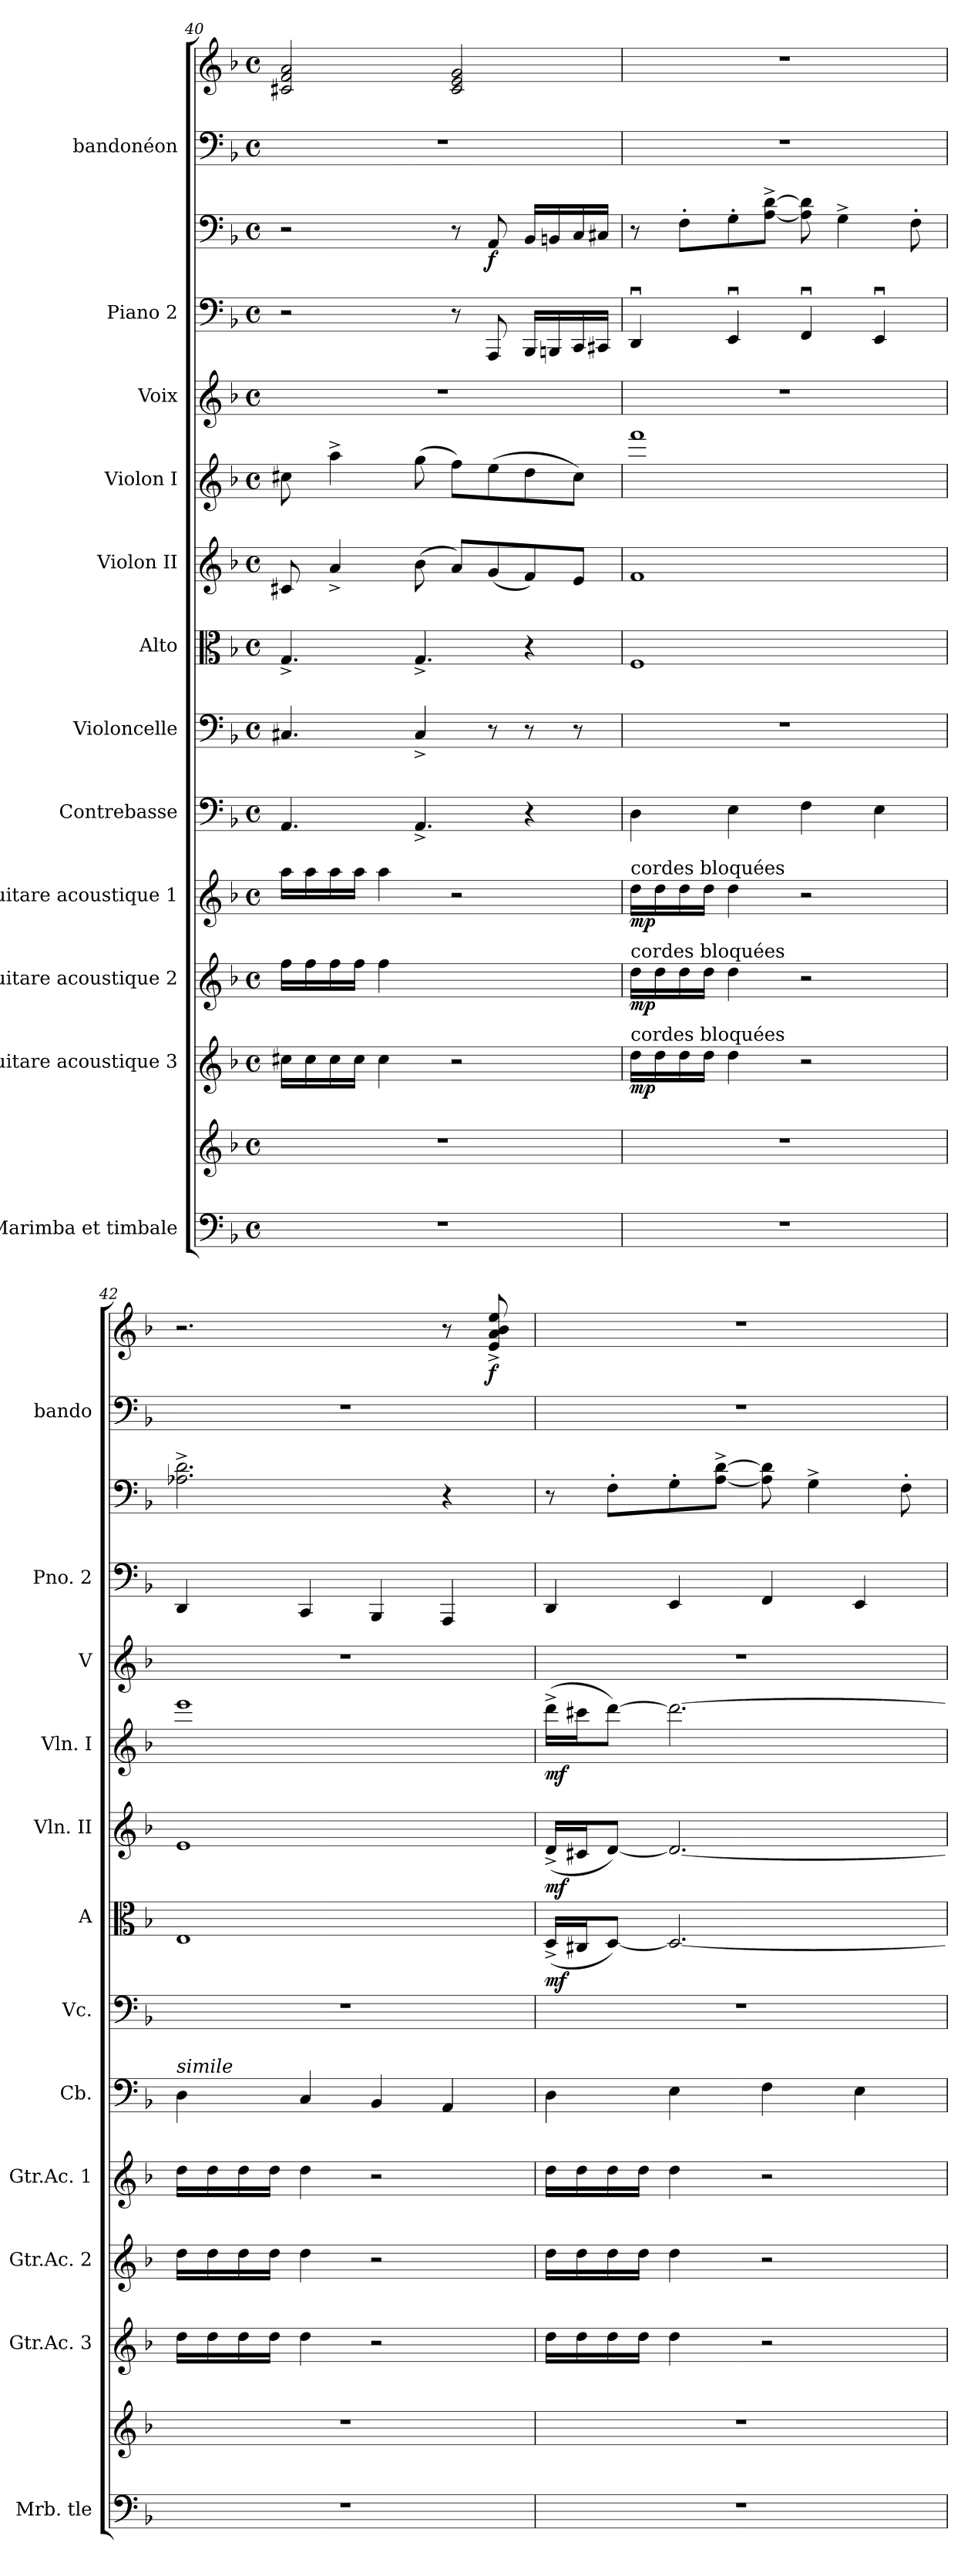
**kern	**kern	**kern	**dynam	**kern	**dynam	**kern	**dynam	**kern	**kern	**kern	**dynam	**kern	**dynam	**kern	**dynam	**kern	**kern	**kern	**dynam	**kern	**kern	**dynam
*part12	*part12	*part11	*part11	*part10	*part10	*part9	*part9	*part8	*part7	*part6	*part6	*part5	*part5	*part4	*part4	*part3	*part2	*part2	*part2	*part1	*part1	*part1
*staff15	*staff14	*staff13	*staff13	*staff12	*staff12	*staff11	*staff11	*staff10	*staff9	*staff8	*staff8	*staff7	*staff7	*staff6	*staff6	*staff5	*staff4	*staff3	*staff3/4	*staff2	*staff1	*staff1/2
*I"Marimba et timbale	*	*I"Guitare acoustique 3	*	*I"Guitare acoustique 2	*	*I"Guitare acoustique 1	*	*I"Contrebasse	*I"Violoncelle	*I"Alto	*	*I"Violon II	*	*I"Violon I	*	*I"Voix	*I"Piano 2	*	*	*I"bandonéon	*	*
*I'Mrb. tle	*	*I'Gtr.Ac. 3	*	*I'Gtr.Ac. 2	*	*I'Gtr.Ac. 1	*	*I'Cb.	*I'Vc.	*I'A	*	*I'Vln. II	*	*I'Vln. I	*	*I'V	*I'Pno. 2	*	*	*I'bando	*	*
*clefF4	*clefG2	*clefG2	*	*clefG2	*	*clefG2	*	*clefF4	*clefF4	*clefC3	*	*clefG2	*	*clefG2	*	*clefG2	*clefF4	*clefF4	*	*clefF4	*clefG2	*
*	*	*ITrd7c12	*	*ITrd7c12	*	*ITrd7c12	*	*ITrd7c12	*	*	*	*	*	*	*	*	*	*	*	*	*	*
*k[b-]	*k[b-]	*k[b-]	*	*k[b-]	*	*k[b-]	*	*k[b-]	*k[b-]	*k[b-]	*	*k[b-]	*	*k[b-]	*	*k[b-]	*k[b-]	*k[b-]	*	*k[b-]	*k[b-]	*
*d:	*d:	*d:	*	*d:	*	*d:	*	*d:	*d:	*d:	*	*d:	*	*d:	*	*d:	*d:	*d:	*	*d:	*d:	*
*M4/4	*M4/4	*M4/4	*	*M4/4	*	*M4/4	*	*M4/4	*M4/4	*M4/4	*	*M4/4	*	*M4/4	*	*M4/4	*M4/4	*M4/4	*	*M4/4	*M4/4	*
*met(c)	*met(c)	*met(c)	*	*met(c)	*	*met(c)	*	*met(c)	*met(c)	*met(c)	*	*met(c)	*	*met(c)	*	*met(c)	*met(c)	*met(c)	*	*met(c)	*met(c)	*
=40	=40	=40	=40	=40	=40	=40	=40	=40	=40	=40	=40	=40	=40	=40	=40	=40	=40	=40	=40	=40	=40	=40
1r	1r	16c#X\LL	.	16f\LL	.	16a\LL	.	4.AAA/	4.C#X/	4.G^</	.	8c#X/	.	8cc#X\	.	1r	2r	2r	.	1r	2c#X/ 2f/ 2a/	.
.	.	16c#\	.	16f\	.	16a\	.	.	.	.	.	.	.	.	.	.	.	.	.	.	.	.
.	.	16c#\	.	16f\	.	16a\	.	.	.	.	.	4a^</	.	4aa^>\	.	.	.	.	.	.	.	.
.	.	16c#\JJ	.	16f\JJ	.	16a\JJ	.	.	.	.	.	.	.	.	.	.	.	.	.	.	.	.
.	.	4c#\	.	4f\	.	4a\	.	.	.	.	.	.	.	.	.	.	.	.	.	.	.	.
.	.	.	.	.	.	.	.	4.AAA^</	4C#^</	4.G^</	.	(>8b-\	.	(>8gg\	.	.	.	.	.	.	.	.
.	.	2r	.	2ryy	.	2r	.	.	.	.	.	8a/L)	.	8ff\L)	.	.	8r	8r	.	.	2c#/Z 2e/Z 2g/Z	.
!	!	!	!	!	!	!	!	!	!	!	!	!	!	!	!	!	!	!	!LO:DY:b	!	!	!
.	.	.	.	.	.	.	.	.	8r	.	.	(<8g/	.	(>8ee\	.	.	8AAA/	8AA/	f	.	.	.
.	.	.	.	.	.	.	.	4r	8r	4r	.	8f/)	.	8dd\	.	.	16BBB-/LL	16BB-/LL	.	.	.	.
.	.	.	.	.	.	.	.	.	.	.	.	.	.	.	.	.	16BBBn/	16BBn/	.	.	.	.
.	.	.	.	.	.	.	.	.	8r	.	.	8e/J	.	8cc#\J)	.	.	16CC/	16C/	.	.	.	.
.	.	.	.	.	.	.	.	.	.	.	.	.	.	.	.	.	16CC#X/JJ	16C#X/JJ	.	.	.	.
!!LO:PB:g=z
=41	=41	=41	=41	=41	=41	=41	=41	=41	=41	=41	=41	=41	=41	=41	=41	=41	=41	=41	=41	=41	=41	=41
!	!	!	!	!	!	!LO:TX:a:t=cordes bloquées	!	!	!	!	!	!	!	!	!	!	!	!	!	!	!	!
!	!	!	!	!LO:TX:a:t=cordes bloquées	!	!	!	!	!	!	!	!	!	!	!	!	!	!	!	!	!	!
!	!	!LO:TX:a:t=cordes bloquées	!	!	!	!	!	!	!	!	!	!	!	!	!	!	!	!	!	!	!	!
!	!	!	!LO:DY:b	!	!LO:DY:b	!	!LO:DY:b	!	!	!	!	!	!	!	!	!	!	!	!	!	!	!
1r	1r	16d\LL	mp	16d\LL	mp	16d\LL	mp	4DD\	1r	1F	.	1f	.	1fff	.	1r	4DDu>/	8r	.	1r	1r	.
.	.	16d\	.	16d\	.	16d\	.	.	.	.	.	.	.	.	.	.	.	.	.	.	.	.
.	.	16d\	.	16d\	.	16d\	.	.	.	.	.	.	.	.	.	.	.	8F'>\L	.	.	.	.
.	.	16d\JJ	.	16d\JJ	.	16d\JJ	.	.	.	.	.	.	.	.	.	.	.	.	.	.	.	.
.	.	4d\	.	4d\	.	4d\	.	4EE\	.	.	.	.	.	.	.	.	4EEu>/	8G'>\	.	.	.	.
.	.	.	.	.	.	.	.	.	.	.	.	.	.	.	.	.	.	[8A\^> [8d\^>J	.	.	.	.
.	.	2r	.	2r	.	2r	.	4FF\	.	.	.	.	.	.	.	.	4FFu>/	8A\] 8d\]	.	.	.	.
.	.	.	.	.	.	.	.	.	.	.	.	.	.	.	.	.	.	4G^>\	.	.	.	.
.	.	.	.	.	.	.	.	4EE\	.	.	.	.	.	.	.	.	4EEu>/	.	.	.	.	.
.	.	.	.	.	.	.	.	.	.	.	.	.	.	.	.	.	.	8F'>\	.	.	.	.
=42	=42	=42	=42	=42	=42	=42	=42	=42	=42	=42	=42	=42	=42	=42	=42	=42	=42	=42	=42	=42	=42	=42
!	!	!	!	!	!	!	!	!LO:TX:a:i:t=simile	!	!	!	!	!	!	!	!	!	!	!	!	!	!
1r	1r	16d\LL	.	16d\LL	.	16d\LL	.	4DD\	1r	1E	.	1e	.	1eee	.	1r	4DD/	2.A-X\^> 2.d\^>	.	1r	2.r	.
.	.	16d\	.	16d\	.	16d\	.	.	.	.	.	.	.	.	.	.	.	.	.	.	.	.
.	.	16d\	.	16d\	.	16d\	.	.	.	.	.	.	.	.	.	.	.	.	.	.	.	.
.	.	16d\JJ	.	16d\JJ	.	16d\JJ	.	.	.	.	.	.	.	.	.	.	.	.	.	.	.	.
.	.	4d\	.	4d\	.	4d\	.	4CC/	.	.	.	.	.	.	.	.	4CC/	.	.	.	.	.
.	.	2r	.	2r	.	2r	.	4BBB-/	.	.	.	.	.	.	.	.	4BBB-/	.	.	.	.	.
.	.	.	.	.	.	.	.	4AAA/	.	.	.	.	.	.	.	.	4AAA/	4r	.	.	8r	.
!	!	!	!	!	!	!	!	!	!	!	!	!	!	!	!	!	!	!	!	!	!	!LO:DY:b
.	.	.	.	.	.	.	.	.	.	.	.	.	.	.	.	.	.	.	.	.	8e/^< 8a/^< 8b-/^< 8ee/^<	f
=43	=43	=43	=43	=43	=43	=43	=43	=43	=43	=43	=43	=43	=43	=43	=43	=43	=43	=43	=43	=43	=43	=43
!	!	!	!	!	!	!	!	!	!	!	!LO:DY:b	!	!LO:DY:b	!	!LO:DY:b	!	!	!	!	!	!	!
1r	1r	16d\LL	.	16d\LL	.	16d\LL	.	4DD\	1r	(<16D^</LL	mf	(<16d^</LL	mf	(>16ddd^>\LL	mf	1r	4DD/	8r	.	1r	1r	.
.	.	16d\	.	16d\	.	16d\	.	.	.	16C#X/J	.	16c#X/J	.	16ccc#X\J	.	.	.	.	.	.	.	.
.	.	16d\	.	16d\	.	16d\	.	.	.	[8D/J)	.	[8d/J)	.	[8ddd\J)	.	.	.	8F'>\L	.	.	.	.
.	.	16d\JJ	.	16d\JJ	.	16d\JJ	.	.	.	.	.	.	.	.	.	.	.	.	.	.	.	.
.	.	4d\	.	4d\	.	4d\	.	4EE\	.	2.D/_	.	2.d/_	.	2.ddd\_	.	.	4EE/	8G'>\	.	.	.	.
.	.	.	.	.	.	.	.	.	.	.	.	.	.	.	.	.	.	[8A\^> [8d\^>J	.	.	.	.
.	.	2r	.	2r	.	2r	.	4FF\	.	.	.	.	.	.	.	.	4FF/	8A\] 8d\]	.	.	.	.
.	.	.	.	.	.	.	.	.	.	.	.	.	.	.	.	.	.	4G^>\	.	.	.	.
.	.	.	.	.	.	.	.	4EE\	.	.	.	.	.	.	.	.	4EE/	.	.	.	.	.
.	.	.	.	.	.	.	.	.	.	.	.	.	.	.	.	.	.	8F'>\	.	.	.	.
=	=	=	=	=	=	=	=	=	=	=	=	=	=	=	=	=	=	=	=	=	=	=
*-	*-	*-	*-	*-	*-	*-	*-	*-	*-	*-	*-	*-	*-	*-	*-	*-	*-	*-	*-	*-	*-	*-
